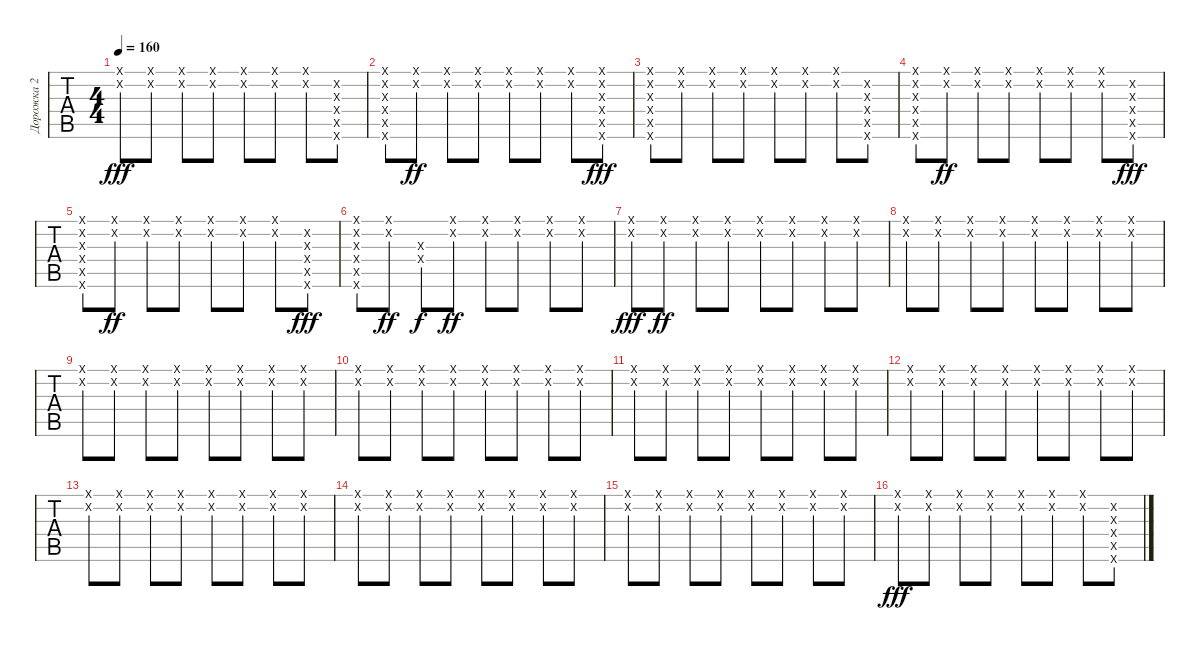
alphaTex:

\track ("Дорожка 2" "Дорожка 2") {instrument acousticguitarsteel}
\staff {tabs}
\tuning (E4 B3 G3 D3 A2 E2) {hide}
\ts (4 4)
\tempo 160
\clef g2
\ks c
(7.1{x} 8.2{x}).8{dy fff} (5.1{x} 7.2{x}).8 (3.1{x} 5.2{x}).8 (2.1{x} 3.2{x}).8 (0.1{x} 0.2{x}).8 (2.1{x} 3.2{x}).8 (3.1{x} 5.2{x}).8 (0.2{x} 0.3{x} 2.4{x} 2.5{x} 0.6{x}).8 |
(2.1{x} 2.2{x} 3.3{x} 4.4{x} 4.5{x} 2.6{x}).8 (6.1{x} 7.2{x}).8{dy ff} (6.1{x} 7.2{x}).8 (6.1{x} 7.2{x}).8 (6.1{x} 7.2{x}).8 (6.1{x} 7.2{x}).8 (6.1{x} 7.2{x}).8 (6.1{x} 2.2{x} 3.3{x} 4.4{x} 4.5{x} 2.6{x}).8{dy fff} |
(2.1{x} 4.2{x} 4.3{x} 4.4{x} 2.5{x} 2.6{x}).8 (7.1{x} 7.2{x}).8 (5.1{x} 7.2{x}).8 (3.1{x} 5.2{x}).8 (2.1{x} 4.2{x}).8 (2.1{x} 0.2{x}).8 (2.1{x} 4.2{x}).8 (4.2{x} 4.3{x} 4.4{x} 2.5{x} 2.6{x}).8 |
(0.1{x} 0.2{x} 0.3{x} 2.4{x} 2.5{x} 0.6{x}).8 (7.1{x} 8.2{x}).8{dy ff} (7.1{x} 8.2{x}).8 (7.1{x} 8.2{x}).8 (7.1{x} 8.2{x}).8 (7.1{x} 8.2{x}).8 (7.1{x} 8.2{x}).8 (0.2{x} 0.3{x} 2.4{x} 2.5{x} 0.6{x}).8{dy fff} |
(3.1{x} 2.2{x} 3.3{x} 2.4{x} 0.5{x} 2.6{x}).8 (3.1{x} 2.2{x}).8{dy ff} (3.1{x} 2.2{x}).8 (3.1{x} 2.2{x}).8 (3.1{x} 2.2{x}).8 (3.1{x} 2.2{x}).8 (3.1{x} 2.2{x}).8 (2.2{x} 3.3{x} 2.4{x} 0.5{x} 2.6{x}).8{dy fff} |
(2.1{x} 3.2{x} 2.3{x} 0.4{x} 0.5{x} 2.6{x}).8 (2.1{x} 3.2{x}).8{dy ff} (2.3{x} 0.4{x}).8{dy f} (2.1{x} 3.2{x}).8{dy ff} (2.1{x} 1.2{x}).8 (2.1{x} 1.2{x}).8 (2.1{x} 1.2{x}).8 (2.1{x} 1.2{x}).8 |
(2.1{x} 0.2{x}).8{dy fff} (2.1{x} 0.2{x}).8{dy ff} (2.1{x} 0.2{x}).8 (2.1{x} 0.2{x}).8 (2.1{x} 0.2{x}).8 (2.1{x} 0.2{x}).8 (2.1{x} 0.2{x}).8 (2.1{x} 0.2{x}).8 |
(4.1{x} 5.2{x}).8 (4.1{x} 5.2{x}).8 (4.1{x} 5.2{x}).8 (4.1{x} 5.2{x}).8 (4.1{x} 5.2{x}).8 (4.1{x} 5.2{x}).8 (4.1{x} 5.2{x}).8 (4.1{x} 5.2{x}).8 |
(5.1{x} 5.2{x}).8 (5.1{x} 5.2{x}).8 (5.1{x} 5.2{x}).8 (5.1{x} 5.2{x}).8 (5.1{x} 5.2{x}).8 (5.1{x} 5.2{x}).8 (5.1{x} 5.2{x}).8 (5.1{x} 5.2{x}).8 |
(5.1{x} 7.2{x}).8 (5.1{x} 7.2{x}).8 (5.1{x} 7.2{x}).8 (5.1{x} 7.2{x}).8 (5.1{x} 7.2{x}).8 (5.1{x} 7.2{x}).8 (5.1{x} 7.2{x}).8 (5.1{x} 7.2{x}).8 |
(7.1{x} 7.2{x}).8 (7.1{x} 7.2{x}).8 (7.1{x} 7.2{x}).8 (7.1{x} 7.2{x}).8 (7.1{x} 7.2{x}).8 (7.1{x} 7.2{x}).8 (7.1{x} 7.2{x}).8 (7.1{x} 7.2{x}).8 |
(7.1{x} 7.2{x}).8 (7.1{x} 7.2{x}).8 (7.1{x} 7.2{x}).8 (7.1{x} 7.2{x}).8 (7.1{x} 7.2{x}).8 (7.1{x} 7.2{x}).8 (7.1{x} 7.2{x}).8 (7.1{x} 7.2{x}).8 |
(7.1{x} 8.2{x}).8 (7.1{x} 8.2{x}).8 (7.1{x} 8.2{x}).8 (7.1{x} 8.2{x}).8 (7.1{x} 8.2{x}).8 (7.1{x} 8.2{x}).8 (7.1{x} 8.2{x}).8 (7.1{x} 8.2{x}).8 |
(5.1{x} 5.2{x}).8 (5.1{x} 5.2{x}).8 (5.1{x} 5.2{x}).8 (5.1{x} 5.2{x}).8 (5.1{x} 5.2{x}).8 (5.1{x} 5.2{x}).8 (5.1{x} 5.2{x}).8 (5.1{x} 5.2{x}).8 |
(6.1{x} 7.2{x}).8 (6.1{x} 7.2{x}).8 (6.1{x} 7.2{x}).8 (6.1{x} 7.2{x}).8 (6.1{x} 7.2{x}).8 (6.1{x} 7.2{x}).8 (6.1{x} 7.2{x}).8 (6.1{x} 7.2{x}).8 |
(0.1{x} 0.2{x}).8{dy fff} (0.1{x} 0.2{x}).8 (0.1{x} 0.2{x}).8 (0.1{x} 0.2{x}).8 (0.1{x} 0.2{x}).8 (0.1{x} 0.2{x}).8 (0.1{x} 0.2{x}).8 (0.2{x} 0.3{x} 2.4{x} 2.5{x} 0.6{x}).8
